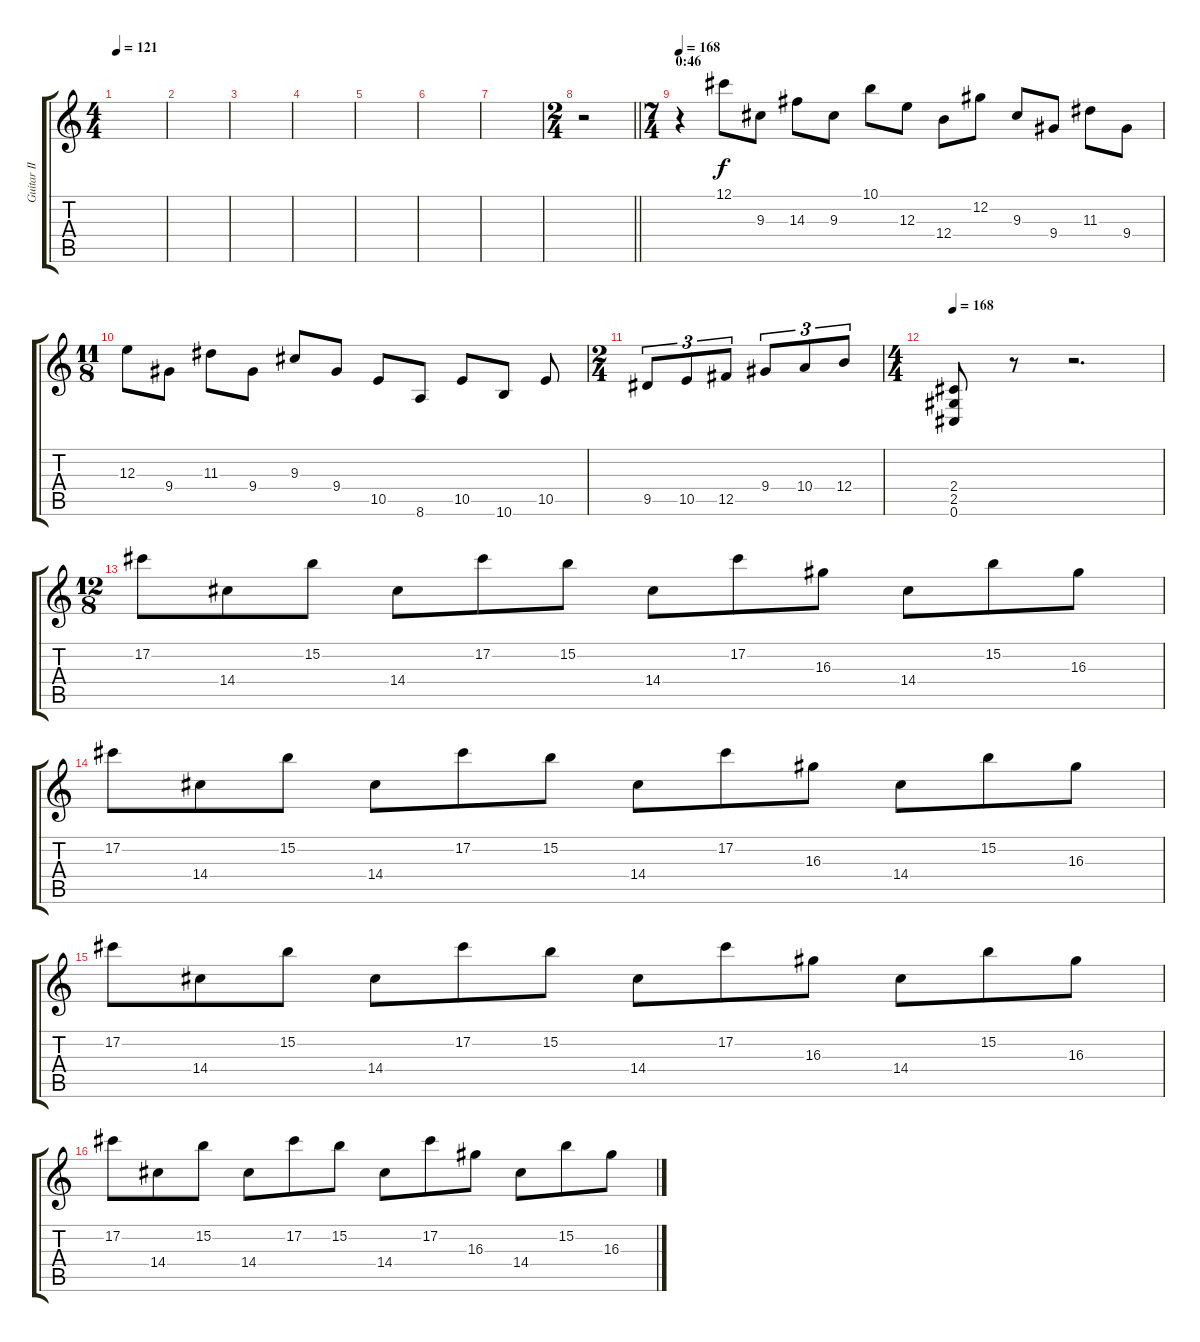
\track ("Guitar II" "Guitar II") {instrument distortionguitar}
\staff {score tabs}
\tuning (Db4 Ab3 E3 B2 Gb2 Db2) {hide}
\ts (4 4)
\tempo 121
\clef g2
\ks c
|
|
|
|
|
|
|
\ts (2 4)
\barLineRight lightlight
r.2 |
\ts (7 4)
\section ("" "0:46")
\tempo 168
r.4 12.1.8 9.3.8 14.3.8 9.3.8 10.1.8 12.3.8 12.4.8 12.2.8 9.3.8 9.4.8 11.3.8 9.4.8 |
\ts (11 8)
12.3.8 9.4.8 11.3.8 9.4.8 9.3.8 9.4.8 10.5.8 8.6.8 10.5.8 10.6.8 10.5.8 |
\ts (2 4)
9.5.8{tu (3 2)} 10.5.8{tu (3 2)} 12.5.8{tu (3 2)} 9.4.8{tu (3 2)} 10.4.8{tu (3 2)} 12.4.8{tu (3 2)} |
\ts (4 4)
\tempo 168
(2.4 2.5 0.6).8 r.8 r.2{d} |
\ts (12 8)
17.2.8 14.4.8 15.2.8 14.4.8 17.2.8 15.2.8 14.4.8 17.2.8 16.3.8 14.4.8 15.2.8 16.3.8 |
17.2.8 14.4.8 15.2.8 14.4.8 17.2.8 15.2.8 14.4.8 17.2.8 16.3.8 14.4.8 15.2.8 16.3.8 |
17.2.8 14.4.8 15.2.8 14.4.8 17.2.8 15.2.8 14.4.8 17.2.8 16.3.8 14.4.8 15.2.8 16.3.8 |
17.2.8 14.4.8 15.2.8 14.4.8 17.2.8 15.2.8 14.4.8 17.2.8 16.3.8 14.4.8 15.2.8 16.3.8
